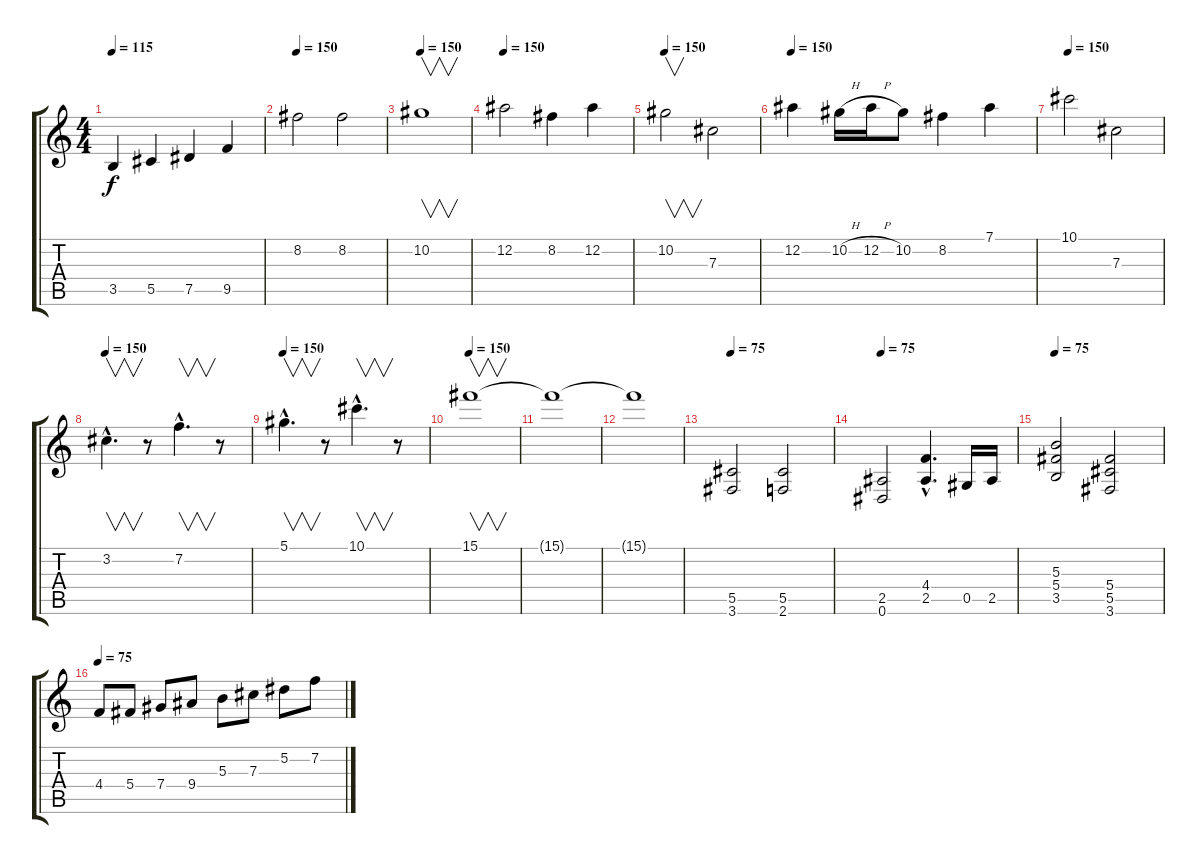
\track "" {instrument distortionguitar}
\staff {score tabs}
\tuning (Eb4 Bb3 Gb3 Db3 Ab2 Eb2) {hide}
\ts (4 4)
\tempo 115
\clef g2
\ks c
3.5.4{dy f} 5.5.4 7.5.4 9.5.4 |
\tempo 150
8.2.2 8.2.2 |
\tempo 150
10.2.1{v} |
\tempo 150
12.2.2 8.2.4 12.2.4 |
\tempo 150
10.2.2{v} 7.3.2 |
\tempo 150
12.2.4 10.2{h}.16 12.2{h}.16 10.2.8 8.2.4 7.1.4 |
\tempo 150
10.1.2 7.3.2 |
\tempo 150
3.2{hac}.4{v d} r.8 7.2{hac}.4{v d} r.8 |
\tempo 150
5.1{hac}.4{v d} r.8 10.1{hac}.4{v d} r.8 |
\tempo 150
15.1.1{v} |
15.1{t}.1 |
15.1{t}.1 |
\tempo 75
(5.5 3.6).2 (5.5 2.6).2 |
\tempo 75
(2.5 0.6).2 (4.4{hac} 2.5{hac}).4{d} 0.5.16 2.5.16 |
\tempo 75
(5.3 5.4 3.5).2 (5.4 5.5 3.6).2 |
\tempo 75
4.4.8 5.4.8 7.4.8 9.4.8 5.3.8 7.3.8 5.2.8 7.2.8
